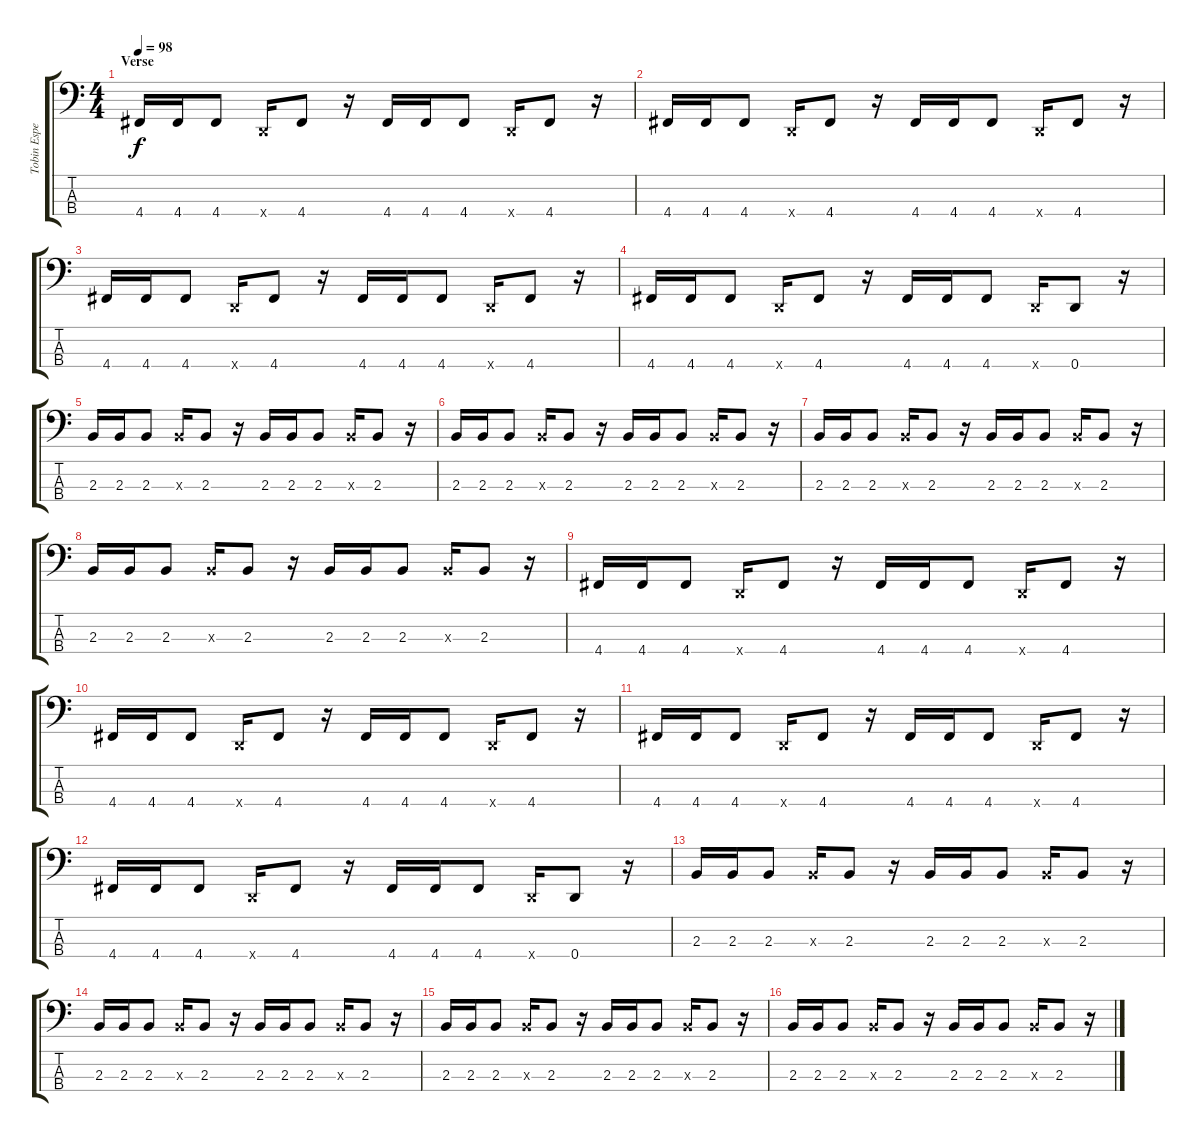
\track ("Tobin Esperence" "Tobin Espe") {instrument electricbassfinger}
\staff {score tabs}
\tuning (G2 D2 A1 D1) {hide}
\ts (4 4)
\section ("" "Verse")
\tempo 98
\clef f4
\ks c
4.4.16{dy f} 4.4.16 4.4.8 0.4{x}.16 4.4.8 r.16 4.4.16 4.4.16 4.4.8 0.4{x}.16 4.4.8 r.16 |
4.4.16 4.4.16 4.4.8 0.4{x}.16 4.4.8 r.16 4.4.16 4.4.16 4.4.8 0.4{x}.16 4.4.8 r.16 |
4.4.16 4.4.16 4.4.8 0.4{x}.16 4.4.8 r.16 4.4.16 4.4.16 4.4.8 0.4{x}.16 4.4.8 r.16 |
4.4.16 4.4.16 4.4.8 0.4{x}.16 4.4.8 r.16 4.4.16 4.4.16 4.4.8 0.4{x}.16 0.4.8 r.16 |
2.3.16 2.3.16 2.3.8 2.3{x}.16 2.3.8 r.16 2.3.16 2.3.16 2.3.8 2.3{x}.16 2.3.8 r.16 |
2.3.16 2.3.16 2.3.8 2.3{x}.16 2.3.8 r.16 2.3.16 2.3.16 2.3.8 2.3{x}.16 2.3.8 r.16 |
2.3.16 2.3.16 2.3.8 2.3{x}.16 2.3.8 r.16 2.3.16 2.3.16 2.3.8 2.3{x}.16 2.3.8 r.16 |
2.3.16 2.3.16 2.3.8 2.3{x}.16 2.3.8 r.16 2.3.16 2.3.16 2.3.8 2.3{x}.16 2.3.8 r.16 |
4.4.16 4.4.16 4.4.8 0.4{x}.16 4.4.8 r.16 4.4.16 4.4.16 4.4.8 0.4{x}.16 4.4.8 r.16 |
4.4.16 4.4.16 4.4.8 0.4{x}.16 4.4.8 r.16 4.4.16 4.4.16 4.4.8 0.4{x}.16 4.4.8 r.16 |
4.4.16 4.4.16 4.4.8 0.4{x}.16 4.4.8 r.16 4.4.16 4.4.16 4.4.8 0.4{x}.16 4.4.8 r.16 |
4.4.16 4.4.16 4.4.8 0.4{x}.16 4.4.8 r.16 4.4.16 4.4.16 4.4.8 0.4{x}.16 0.4.8 r.16 |
2.3.16 2.3.16 2.3.8 2.3{x}.16 2.3.8 r.16 2.3.16 2.3.16 2.3.8 2.3{x}.16 2.3.8 r.16 |
2.3.16 2.3.16 2.3.8 2.3{x}.16 2.3.8 r.16 2.3.16 2.3.16 2.3.8 2.3{x}.16 2.3.8 r.16 |
2.3.16 2.3.16 2.3.8 2.3{x}.16 2.3.8 r.16 2.3.16 2.3.16 2.3.8 2.3{x}.16 2.3.8 r.16 |
2.3.16 2.3.16 2.3.8 2.3{x}.16 2.3.8 r.16 2.3.16 2.3.16 2.3.8 2.3{x}.16 2.3.8 r.16
